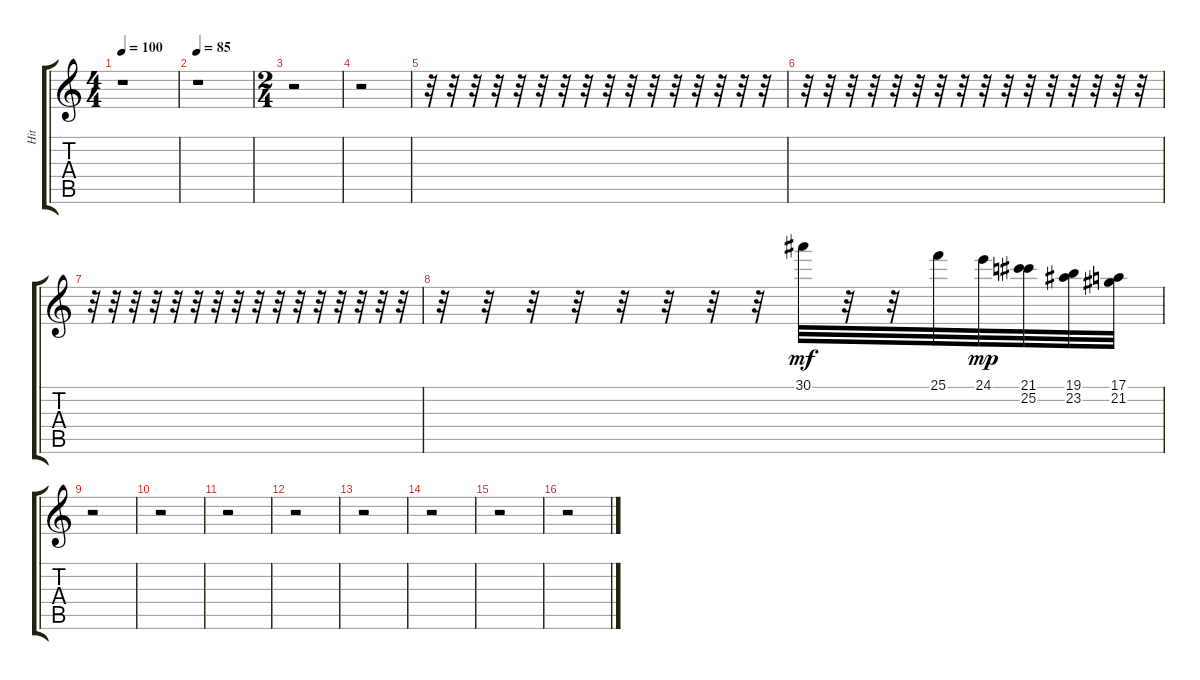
\track ("Hit" "Hit") {instrument orchestrahit}
\staff {score tabs}
\tuning (E4 B3 G3 D3 A2 E2) {hide}
\ts (4 4)
\tempo 100
\clef g2
\ks c
r.1{dy mf instrument orchestrahit} |
\tempo 85
r.1 |
\ts (2 4)
r.2 |
r.2 |
r.32 r.32 r.32 r.32 r.32 r.32 r.32 r.32 r.32 r.32 r.32 r.32 r.32 r.32 r.32 r.32 |
r.32 r.32 r.32 r.32 r.32 r.32 r.32 r.32 r.32 r.32 r.32 r.32 r.32 r.32 r.32 r.32 |
r.32 r.32 r.32 r.32 r.32 r.32 r.32 r.32 r.32 r.32 r.32 r.32 r.32 r.32 r.32 r.32 |
r.32 r.32 r.32 r.32 r.32 r.32 r.32 r.32 30.1.32 r.32 r.32 25.1.32 24.1.32{dy mp} (21.1 25.2).32 (19.1 23.2).32 (17.1 21.2).32 |
r.2 |
r.2 |
r.2 |
r.2 |
r.2 |
r.2 |
r.2 |
r.2
